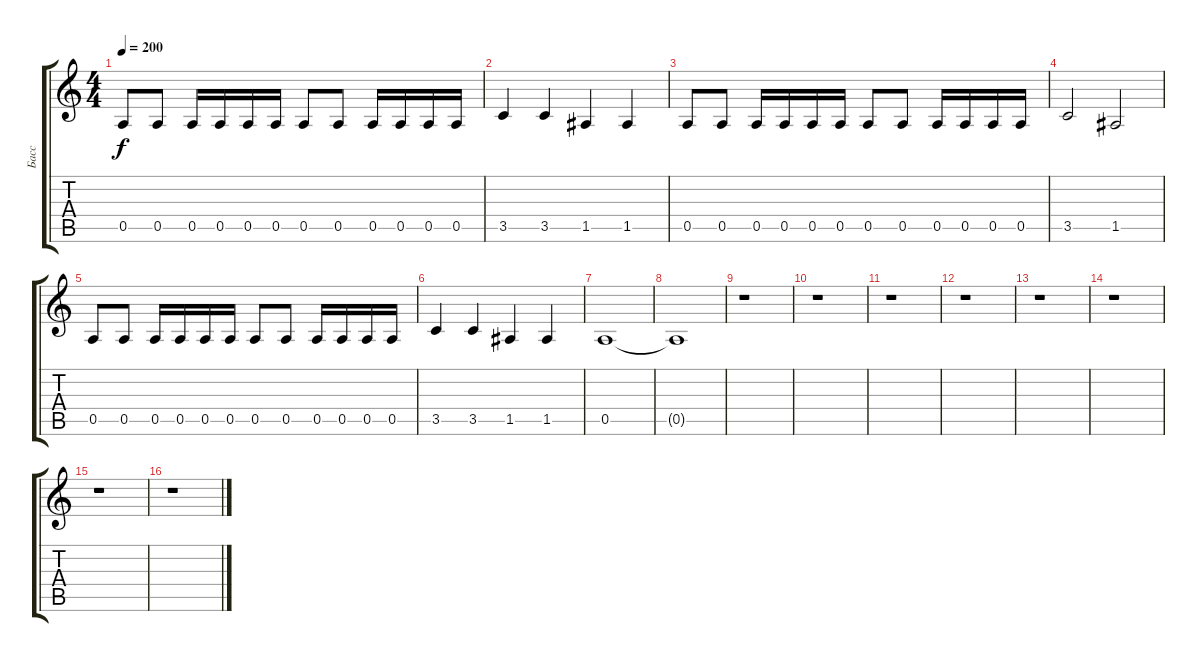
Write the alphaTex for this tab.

\track ("Басс" "Басс") {instrument electricbassfinger}
\staff {score tabs}
\tuning (E4 B3 G3 D3 A2 E2) {hide}
\ts (4 4)
\tempo 200
\clef g2
\ks c
0.5.8{dy f} 0.5.8 0.5.16 0.5.16 0.5.16 0.5.16 0.5.8 0.5.8 0.5.16 0.5.16 0.5.16 0.5.16 |
3.5.4 3.5.4 1.5.4 1.5.4 |
0.5.8 0.5.8 0.5.16 0.5.16 0.5.16 0.5.16 0.5.8 0.5.8 0.5.16 0.5.16 0.5.16 0.5.16 |
3.5.2 1.5.2 |
0.5.8 0.5.8 0.5.16 0.5.16 0.5.16 0.5.16 0.5.8 0.5.8 0.5.16 0.5.16 0.5.16 0.5.16 |
3.5.4 3.5.4 1.5.4 1.5.4 |
0.5.1 |
0.5{t}.1 |
r.1 |
r.1 |
r.1 |
r.1 |
r.1 |
r.1 |
r.1 |
r.1
